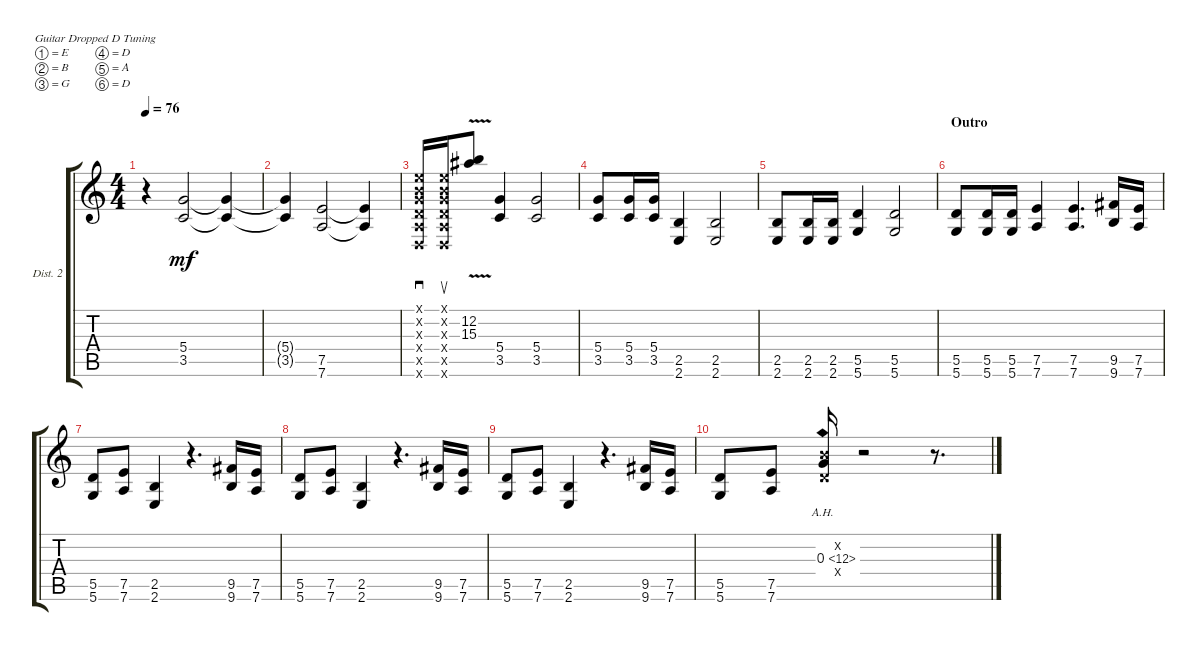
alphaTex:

\defaultSystemsLayout 4
\bracketExtendMode groupsimilarinstruments
\firstSystemTrackNameOrientation horizontal
\otherSystemsTrackNameOrientation horizontal
\track ("Guitar 2" "Dist. 2") {instrument distortionguitar}
\staff {score tabs}
\tuning (E4 B3 G3 D3 A2 D2)
\ts (4 4)
\tempo 76
\clef g2
\ks c
r.4{dy mf} (3.5 5.4).2 (3.5{t} 5.4{t}).4 |
(3.5{t} 5.4{t}).4 (7.5 7.6).2 (7.6{t} 7.5{t}).4 |
(0.5{x} 0.4{x} 0.3{x} 0.2{x} 0.1{x} 0.6{x}).16{sd} (0.6{x} 0.5{x} 0.4{x} 0.3{x} 0.2{x} 0.1{x}).16{su} (12.2 15.3{v}).8 (3.5 5.4).4 (3.5 5.4).2 |
(3.5 5.4).8 (5.4 3.5).16 (3.5 5.4).16 (2.6 2.5).4 (2.5 2.6).2 |
(2.5 2.6).8 (2.6 2.5).16 (2.5 2.6).16 (5.6 5.5).4 (5.5 5.6).2 |
\section ("" "Outro")
(5.6 5.5).8 (5.5 5.6).16 (5.6 5.5).16 (7.6 7.5).4 (7.5 7.6).4{d} (9.6 9.5).16 (7.5 7.6).16 |
(5.6 5.5).8 (7.5 7.6).8 (2.6 2.5).4 r.4{d} (9.5 9.6).16 (7.5 7.6).16 |
(5.6 5.5).8 (7.5 7.6).8 (2.6 2.5).4 r.4{d} (9.5 9.6).16 (7.5 7.6).16 |
(5.6 5.5).8 (7.5 7.6).8 (2.6 2.5).4 r.4{d} (9.5 9.6).16 (7.5 7.6).16 |
(5.6 5.5).8 (7.5 7.6).8 (0.4{x} 0.3{ah 12} 0.2{x}).16 r.2 r.8{d}
